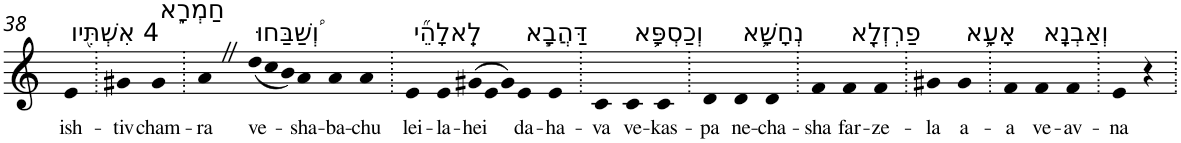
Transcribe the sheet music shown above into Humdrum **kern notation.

**kern	**text
*part1	*part1
*staff1	*staff1
*I"Piano	*
*I'Pno	*
!!LO:PB:g=z
*clefG2	*
*k[]	*
=38	=38
!LO:TX:a:t=4 אִשְׁתִּ֖יו	!
!	!LO:LY:b
4e	ish-
=39.	=39.
!	!LO:LY:b
4g#X	-tiv
!LO:TX:a:t=חַמְרָ֑א	!
!	!LO:LY:b
4g#	cham-
=40.	=40.
!	!LO:LY:b
4aZ	-ra
*Xtuplet	*
!LO:TX:a:t=וְ֠שַׁבַּחוּ	!
!	!LO:LY:b
(<12dd	ve-
12cc	.
12b)	.
!	!LO:LY:b
4a	-sha-
!	!LO:LY:b
4a	-ba-
!	!LO:LY:b
4a	-chu
=41.	=41.
!LO:TX:a:t=לֵֽאלָהֵ֞י	!
!	!LO:LY:b
4e	lei-
!	!LO:LY:b
4e	-la-
!	!LO:LY:b
(>12g#X	-hei
12e	.
12g#)	.
!LO:TX:a:t=דַּהֲבָ֧א	!
!	!LO:LY:b
4e	da-
!	!LO:LY:b
4e	-ha-
=42.	=42.
!	!LO:LY:b
4c	-va
!LO:TX:a:t=וְכַסְפָּ֛א	!
!	!LO:LY:b
4c	ve-
!	!LO:LY:b
4c	-kas-
=43.	=43.
!	!LO:LY:b
4d	-pa
!LO:TX:a:t=נְחָשָׁ֥א	!
!	!LO:LY:b
4d	ne-
!	!LO:LY:b
4d	-cha-
=44.	=44.
!	!LO:LY:b
4f	-sha
!LO:TX:a:t=פַרְזְלָ֖א	!
!	!LO:LY:b
4f	far-
!	!LO:LY:b
4f	-ze-
=45.	=45.
!	!LO:LY:b
4g#X	-la
!LO:TX:a:t=אָעָ֥א	!
!	!LO:LY:b
4g#	a-
=46.	=46.
!	!LO:LY:b
4f	-a
!LO:TX:a:t=וְאַבְנָֽא	!
!	!LO:LY:b
4f	ve-
!	!LO:LY:b
4f	-av-
=47.	=47.
!	!LO:LY:b
4e	-na
4r	.
=.	=.
*-	*-
